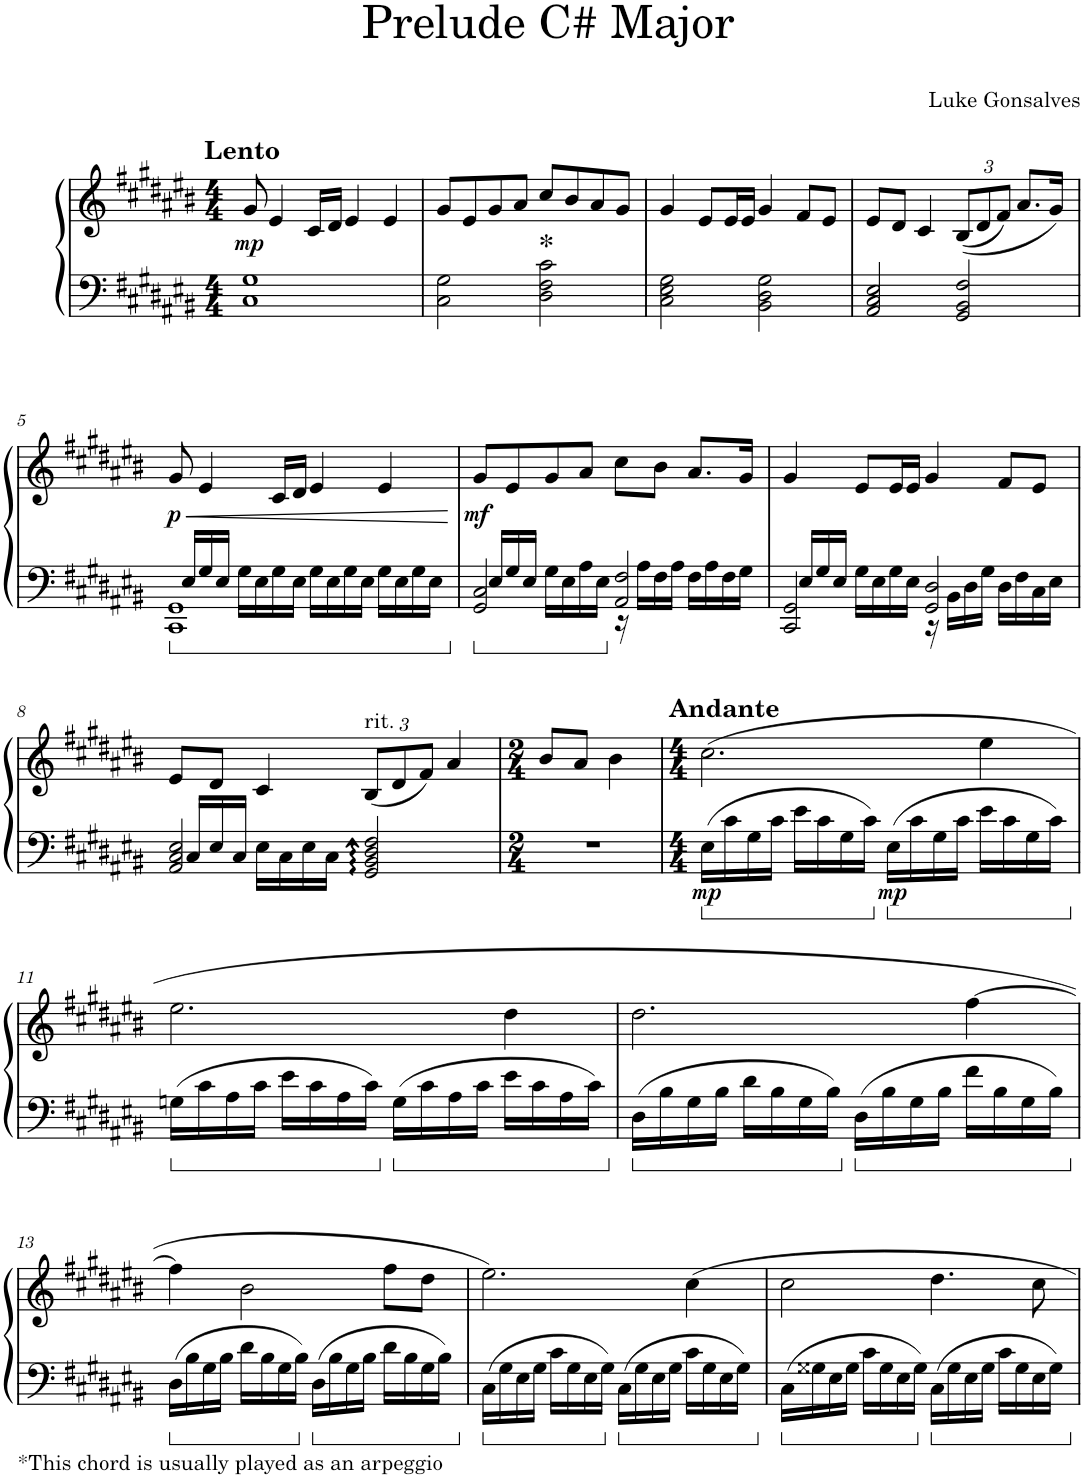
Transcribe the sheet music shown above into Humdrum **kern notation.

**kern	**kern	**dynam
*part1	*part1	*part1
*staff2	*staff1	*staff1/2
*I"Piano	*	*
*I'Pno.	*	*
*clefF4	*clefG2	*
*k[f#c#g#d#a#e#b#]	*k[f#c#g#d#a#e#b#]	*
*M4/4	*M4/4	*
=1	=1	=1
!	!LO:TX:a:B:t=Lento	!
!	!	!LO:DY:b
1C# 1G#	8g#/	mp
.	4e#/	.
.	16c#/LL	.
.	16d#/JJ	.
.	4e#/	.
.	4e#/	.
=2	=2	=2
2C#\ 2G#\	8g#/L	.
.	8e#/	.
.	8g#/	.
.	8a#/J	.
!LO:TX:b:t=*This chord is usually played as an arpeggio	!	!
!LO:TX:a:B:t=*	!	!
2D#\ 2F#\ 2c#\	8cc#/L	.
.	8b#/	.
.	8a#/	.
.	8g#/J	.
=3	=3	=3
2C#\ 2E#\ 2G#\	4g#/	.
.	8e#/L	.
.	16e#/L	.
.	16e#/JJ	.
2BB#\ 2D#\ 2G#\	4g#/	.
.	8f#/L	.
.	8e#/J	.
=4	=4	=4
2AA#/ 2C#/ 2E#/	8e#/L	.
.	8d#/J	.
.	4c#/	.
*	*Xbrackettup	*
2GG#/ 2BB#/ 2F#/	((12B#/L	.
.	12d#/	.
.	12f#/J)	.
.	8.a#/L	.
.	16g#/Jk)	.
!!LO:LB:g=z
=5	=5	=5
*^	*	*
!	!	!	!LO:HP:b
!	!	!	!LO:DY:n=1:b
1CC# 1GG#	16ryy	8g#/	< p
.	16E#/LL	.	.
.	16G#/	4e#/	.
.	16E#/JJ	.	.
.	16G#\LL	.	.
.	16E#\	.	.
.	16G#\	16c#/LL	.
.	16E#\JJ	16d#/JJ	.
.	16G#\LL	4e#/	.
.	16E#\	.	.
.	16G#\	.	.
.	16E#\JJ	.	.
.	16G#\LL	4e#/	.
.	16E#\	.	.
.	16G#\	.	.
.	16E#\JJ	.	.
*v	*v	*	*
.	.	[
=6	=6	=6
*^	*	*
!	!	!	!LO:DY:b
2GG#/ 2C#/	16ryy	8g#/L	mf
.	16E#/LL	.	.
.	16G#/	8e#/	.
.	16E#/JJ	.	.
.	16G#\LL	8g#/	.
.	16E#\	.	.
.	16A#\	8a#/J	.
.	16E#\JJ	.	.
2AA#/ 2F#/	16r	8cc#\L	.
.	16A#\LL	.	.
.	16F#\	8b#\J	.
.	16A#\JJ	.	.
.	16F#\LL	8.a#/L	.
.	16A#\	.	.
.	16F#\	.	.
.	16G#\JJ	16g#/Jk	.
=7	=7	=7	=7
2CC#/ 2GG#/	16ryy	4g#/	.
.	16E#/LL	.	.
.	16G#/	.	.
.	16E#/JJ	.	.
.	16G#\LL	8e#/L	.
.	16E#\	.	.
.	16G#\	16e#/L	.
.	16E#\JJ	16e#/JJ	.
2GG#/ 2D#/	16r	4g#/	.
.	16BB#\LL	.	.
.	16D#\	.	.
.	16G#\JJ	.	.
.	16D#\LL	8f#/L	.
.	16F#\	.	.
.	16C#\	8e#/J	.
.	16E#\JJ	.	.
!!LO:LB:g=z
=8	=8	=8	=8
2AA#/ 2C#/ 2E#/	16ryy	8e#/L	.
.	16C#/LL	.	.
.	16E#/	8d#/J	.
.	16C#/JJ	.	.
.	16E#\LL	4c#/	.
.	16C#\	.	.
.	16E#\	.	.
.	16C#\JJ	.	.
!	!	!LO:TX:a:t=rit.	!
2GG#/ 2BB#/ 2D#/ 2F#/	2ryy	(12B#/L	.
.	.	12d#/	.
.	.	12f#/J)	.
.	.	4a#/	.
*v	*v	*	*
=9	=9	=9
*M2/4	*M2/4	*
2r	8b#/L	.
.	8a#/J	.
.	4b#\	.
=10	=10	=10
*M4/4	*M4/4	*
!	!LO:TX:a:B:t=Andante	!
!	!	!LO:DY:b=2
16E#\LL	(2.cc#\	mp
16c#\	.	.
16G#\	.	.
16c#\JJ	.	.
16e#\LL	.	.
16c#\	.	.
16G#\	.	.
16c#\JJ	.	.
!	!	!LO:DY:b=2
16E#\LL	.	mp
16c#\	.	.
16G#\	.	.
16c#\JJ	.	.
16e#\LL	4ee#\	.
16c#\	.	.
16G#\	.	.
16c#\JJ	.	.
!!LO:LB:g=z
=11	=11	=11
16Gn\LL	2.ee#\	.
16c#\	.	.
16A#\	.	.
16c#\JJ	.	.
16e#\LL	.	.
16c#\	.	.
16A#\	.	.
16c#\JJ	.	.
16G\LL	.	.
16c#\	.	.
16A#\	.	.
16c#\JJ	.	.
16e#\LL	4dd#\	.
16c#\	.	.
16A#\	.	.
16c#\JJ	.	.
=12	=12	=12
16D#\LL	2.dd#\	.
16B#\	.	.
16G#\	.	.
16B#\JJ	.	.
16d#\LL	.	.
16B#\	.	.
16G#\	.	.
16B#\JJ	.	.
16D#\LL	.	.
16B#\	.	.
16G#\	.	.
16B#\JJ	.	.
16f#\LL	[4ff#\	.
16B#\	.	.
16G#\	.	.
16B#\JJ	.	.
!!LO:LB:g=z
=13	=13	=13
16D#\LL	4ff#\]	.
16B#\	.	.
16G#\	.	.
16B#\JJ	.	.
16d#\LL	2b#\	.
16B#\	.	.
16G#\	.	.
16B#\JJ	.	.
16D#\LL	.	.
16B#\	.	.
16G#\	.	.
16B#\JJ	.	.
16d#\LL	8ff#\L	.
16B#\	.	.
16G#\	8dd#\J	.
16B#\JJ	.	.
=14	=14	=14
16C#\LL	2.ee#\)	.
16G#\	.	.
16E#\	.	.
16G#\JJ	.	.
16c#\LL	.	.
16G#\	.	.
16E#\	.	.
16G#\JJ	.	.
16C#\LL	.	.
16G#\	.	.
16E#\	.	.
16G#\JJ	.	.
16c#\LL	4cc#\	.
16G#\	.	.
16E#\	.	.
16G#\JJ	.	.
=15	=15	=15
16C#\LL	2cc#\	.
16G##X\	.	.
16E#\	.	.
16G##\JJ	.	.
16c#\LL	.	.
16G##\	.	.
16E#\	.	.
16G##\JJ	.	.
16C#\LL	4.dd#\	.
16G##\	.	.
16E#\	.	.
16G##\JJ	.	.
16c#\LL	.	.
16G##\	.	.
16E#\	8cc#\	.
16G##\JJ	.	.
=	=	=
*-	*-	*-
